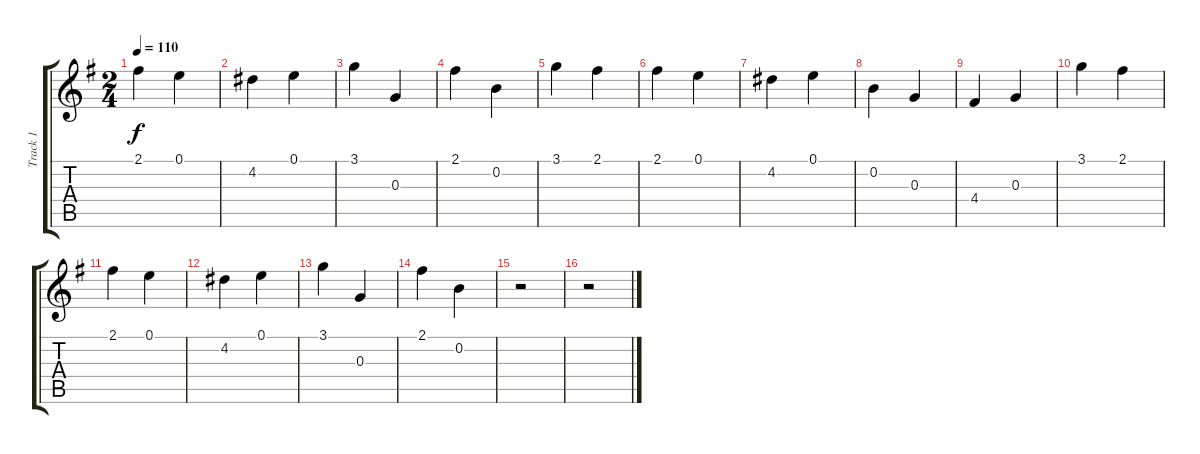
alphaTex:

\track ("Track 1" "Track 1") {instrument acousticguitarnylon}
\staff {score tabs}
\tuning (E4 B3 G3 D3 A2 E2) {hide}
\ts (2 4)
\tempo 110
\clef g2
\ks g
2.1.4{dy f} 0.1.4 |
4.2.4 0.1.4 |
3.1.4 0.3.4 |
2.1.4 0.2.4 |
3.1.4 2.1.4 |
2.1.4 0.1.4 |
4.2.4 0.1.4 |
0.2.4 0.3.4 |
4.4.4 0.3.4 |
3.1.4 2.1.4 |
2.1.4 0.1.4 |
4.2.4 0.1.4 |
3.1.4 0.3.4 |
2.1.4 0.2.4 |
r.2 |
r.2
